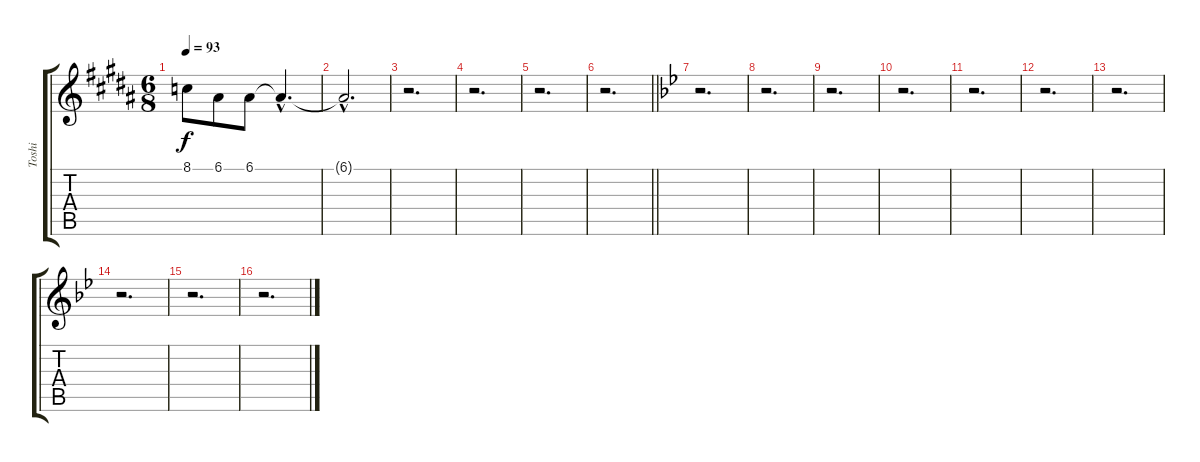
\track ("Toshi" "Toshi") {instrument accordion}
\staff {score tabs}
\tuning (E4 B3 G3 D3 A2 E2) {hide}
\ts (6 8)
\tempo 93
\clef g2
\ks b
8.1.8{dy f} 6.1.8 6.1.8 6.1{hac t}.4{d} |
6.1{hac t}.2{d} |
r.2{d} |
r.2{d} |
r.2{d} |
\barLineRight lightlight
r.2{d} |
\ks bb
r.2{d} |
r.2{d} |
r.2{d} |
r.2{d} |
r.2{d} |
r.2{d} |
r.2{d} |
r.2{d} |
r.2{d} |
r.2{d}
